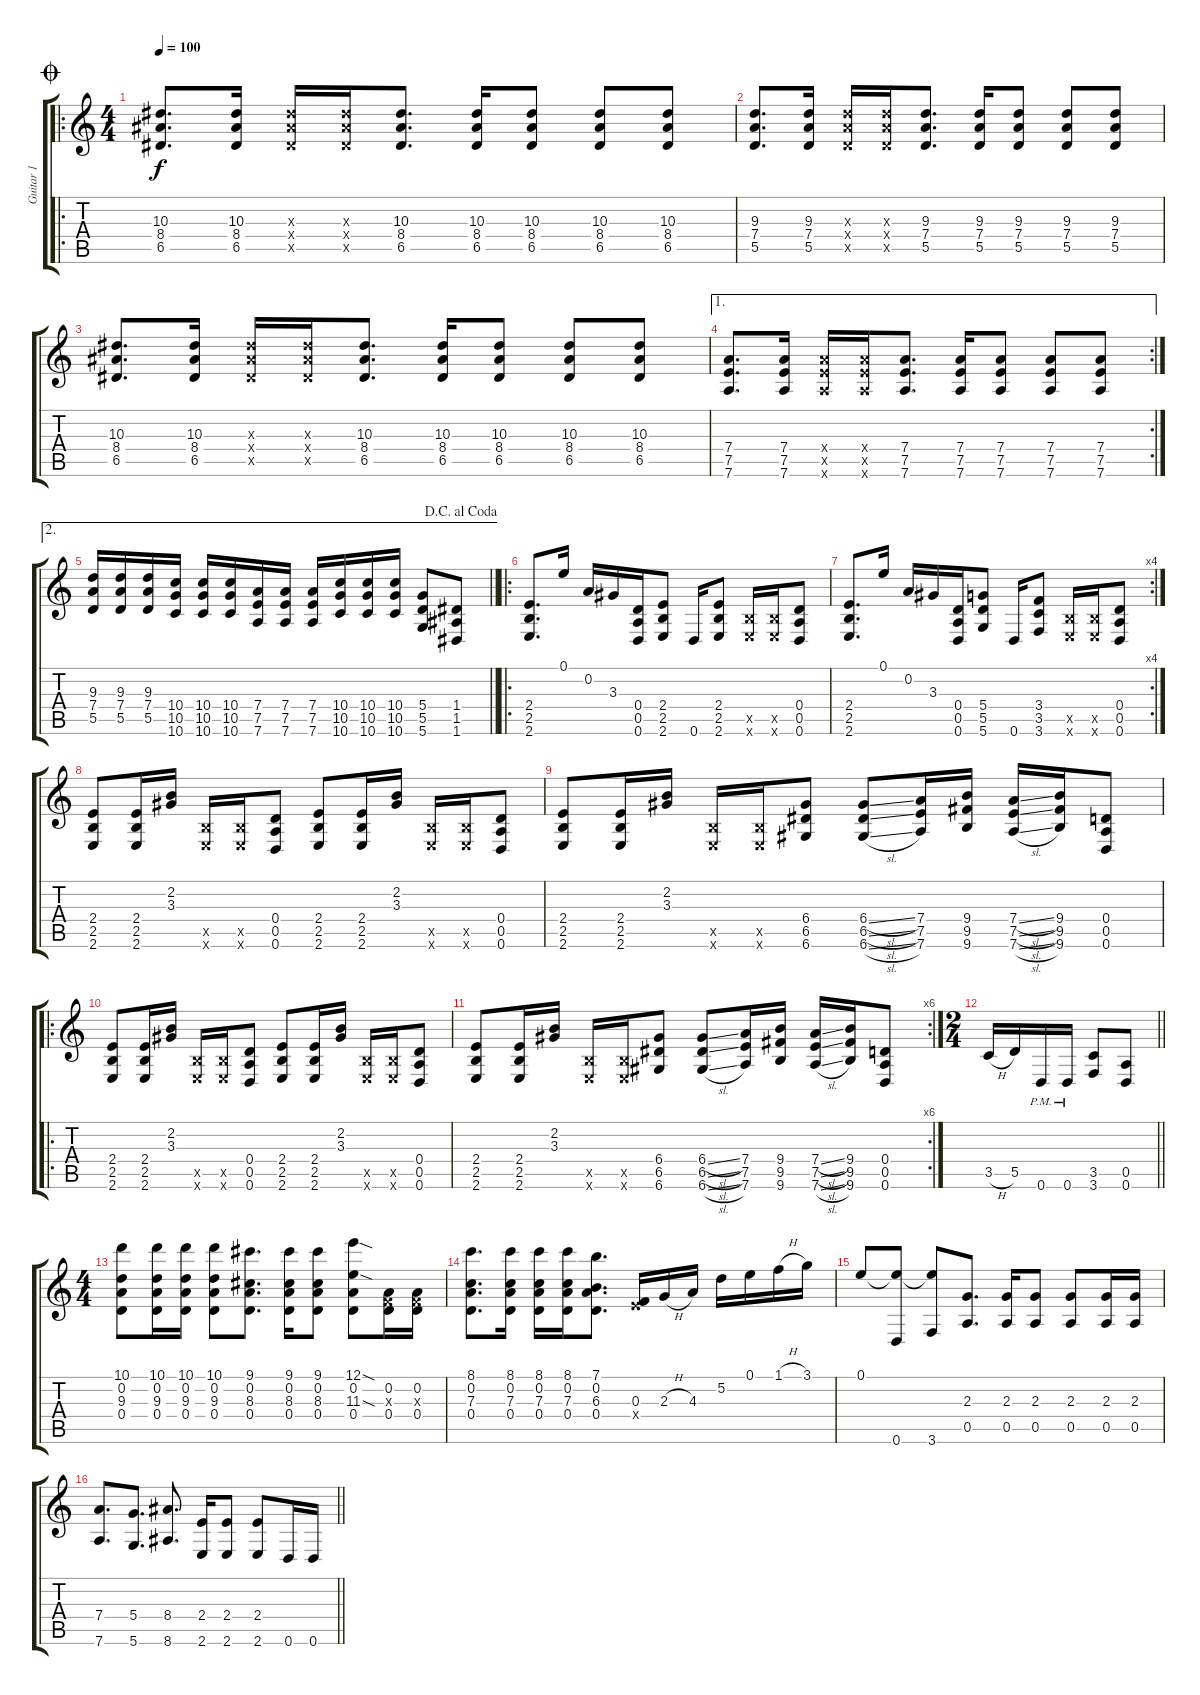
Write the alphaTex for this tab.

\track ("Guitar 1" "Guitar 1") {instrument overdrivenguitar}
\staff {score tabs}
\tuning (E4 A3 F3 D3 A2 D2) {hide}
\ro
\ts (4 4)
\jump coda
\tempo 100
\clef g2
\ks c
(10.3 8.4 6.5).8{d dy f} (10.3 8.4 6.5).16 (10.3{x} 8.4{x} 6.5{x}).16 (10.3{x} 8.4{x} 6.5{x}).16 (10.3 8.4 6.5).8{d} (10.3 8.4 6.5).16 (10.3 8.4 6.5).8 (10.3 8.4 6.5).8 (10.3 8.4 6.5).8 |
(9.3 7.4 5.5).8{d} (9.3 7.4 5.5).16 (9.3{x} 7.4{x} 5.5{x}).16 (9.3{x} 7.4{x} 5.5{x}).16 (9.3 7.4 5.5).8{d} (9.3 7.4 5.5).16 (9.3 7.4 5.5).8 (9.3 7.4 5.5).8 (9.3 7.4 5.5).8 |
(10.3 8.4 6.5).8{d} (10.3 8.4 6.5).16 (10.3{x} 8.4{x} 6.5{x}).16 (10.3{x} 8.4{x} 6.5{x}).16 (10.3 8.4 6.5).8{d} (10.3 8.4 6.5).16 (10.3 8.4 6.5).8 (10.3 8.4 6.5).8 (10.3 8.4 6.5).8 |
\ae 1
\rc 2
(7.4 7.5 7.6).8{d} (7.4 7.5 7.6).16 (7.4{x} 7.5{x} 7.6{x}).16 (7.4{x} 7.5{x} 7.6{x}).16 (7.4 7.5 7.6).8{d} (7.4 7.5 7.6).16 (7.4 7.5 7.6).8 (7.4 7.5 7.6).8 (7.4 7.5 7.6).8 |
\ae 2
\jump dacapoalcoda
\barLineRight lightlight
(9.3 7.4 5.5).16 (9.3 7.4 5.5).16 (9.3 7.4 5.5).16 (10.4 10.5 10.6).16 (10.4 10.5 10.6).16 (10.4 10.5 10.6).16 (7.4 7.5 7.6).16 (7.4 7.5 7.6).16 (7.4 7.5 7.6).16 (10.4 10.5 10.6).16 (10.4 10.5 10.6).16 (10.4 10.5 10.6).16 (5.4 5.5 5.6).8 (1.4 1.5 1.6).8 |
\ro
(2.4 2.5 2.6).8{d} 0.1.16 0.2.16 3.3.16 (0.4 0.5 0.6).16 (2.4 2.5 2.6).8 0.6.16 (2.4 2.5 2.6).8 (2.5{x} 2.6{x}).16 (2.5{x} 2.6{x}).16 (0.4 0.5 0.6).8 |
\rc 4
(2.4 2.5 2.6).8{d} 0.1.16 0.2.16 3.3.16 (0.4 0.5 0.6).16 (5.4 5.5 5.6).8 0.6.16 (3.4 3.5 3.6).8 (2.5{x} 2.6{x}).16 (2.5{x} 2.6{x}).16 (0.4 0.5 0.6).8 |
(2.4 2.5 2.6).8 (2.4 2.5 2.6).16 (2.2 3.3).16 (2.5{x} 2.6{x}).16 (2.5{x} 2.6{x}).16 (0.4 0.5 0.6).8 (2.4 2.5 2.6).8 (2.4 2.5 2.6).16 (2.2 3.3).16 (2.5{x} 2.6{x}).16 (2.5{x} 2.6{x}).16 (0.4 0.5 0.6).8 |
(2.4 2.5 2.6).8 (2.4 2.5 2.6).16 (2.2 3.3).16 (2.5{x} 2.6{x}).16 (2.5{x} 2.6{x}).16 (6.4 6.5 6.6).8 (6.4{sl} 6.5{sl} 6.6{sl}).8 (7.4 7.5 7.6).16 (9.4 9.5 9.6).16 (7.4{sl} 7.5{sl} 7.6{sl}).16 (9.4 9.5 9.6).16 (0.4 0.5 0.6).8 |
\ro
(2.4 2.5 2.6).8 (2.4 2.5 2.6).16 (2.2 3.3).16 (2.5{x} 2.6{x}).16 (2.5{x} 2.6{x}).16 (0.4 0.5 0.6).8 (2.4 2.5 2.6).8 (2.4 2.5 2.6).16 (2.2 3.3).16 (2.5{x} 2.6{x}).16 (2.5{x} 2.6{x}).16 (0.4 0.5 0.6).8 |
\rc 6
(2.4 2.5 2.6).8 (2.4 2.5 2.6).16 (2.2 3.3).16 (2.5{x} 2.6{x}).16 (2.5{x} 2.6{x}).16 (6.4 6.5 6.6).8 (6.4{sl} 6.5{sl} 6.6{sl}).8 (7.4 7.5 7.6).16 (9.4 9.5 9.6).16 (7.4{sl} 7.5{sl} 7.6{sl}).16 (9.4 9.5 9.6).16 (0.4 0.5 0.6).8 |
\ts (2 4)
\barLineRight lightlight
3.5{h}.16 5.5.16 0.6{pm}.16 0.6{pm}.16 (3.5 3.6).8 (0.5 0.6).8 |
\ts (4 4)
(10.1 0.2 9.3 0.4).8{volume 8 balance 5 instrument acousticguitarsteel} (10.1 0.2 9.3 0.4).16 (10.1 0.2 9.3 0.4).16 (10.1 0.2 9.3 0.4).8 (9.1 0.2 8.3 0.4).8{d} (9.1 0.2 8.3 0.4).16 (9.1 0.2 8.3 0.4).8 (12.1{sod} 0.2 11.3{sod} 0.4).8 (0.2 0.3{x} 0.4).16 (0.2 0.3{x} 0.4).16 |
(8.1 0.2 7.3 0.4).8{d} (8.1 0.2 7.3 0.4).16 (8.1 0.2 7.3 0.4).16 (8.1 0.2 7.3 0.4).16 (7.1 0.2 6.3 0.4).8{d} (0.3 2.4{x}).16 2.3{h}.16 4.3.16 5.2.16 0.1.16 1.1{h}.16 3.1.16 |
0.1.8 (0.1{t} 0.6).8 (0.1{t} 3.6).8 (2.3 0.5).8{d} (2.3 0.5).16 (2.3 0.5).8 (2.3 0.5).8 (2.3 0.5).16 (2.3 0.5).16 |
\barLineRight lightlight
(7.4 7.6).8{d} (5.4 5.6).8{d} (8.4 8.6).8{d} (2.4 2.6).16 (2.4 2.6).8 (2.4 2.6).8 0.6.16 0.6.16
